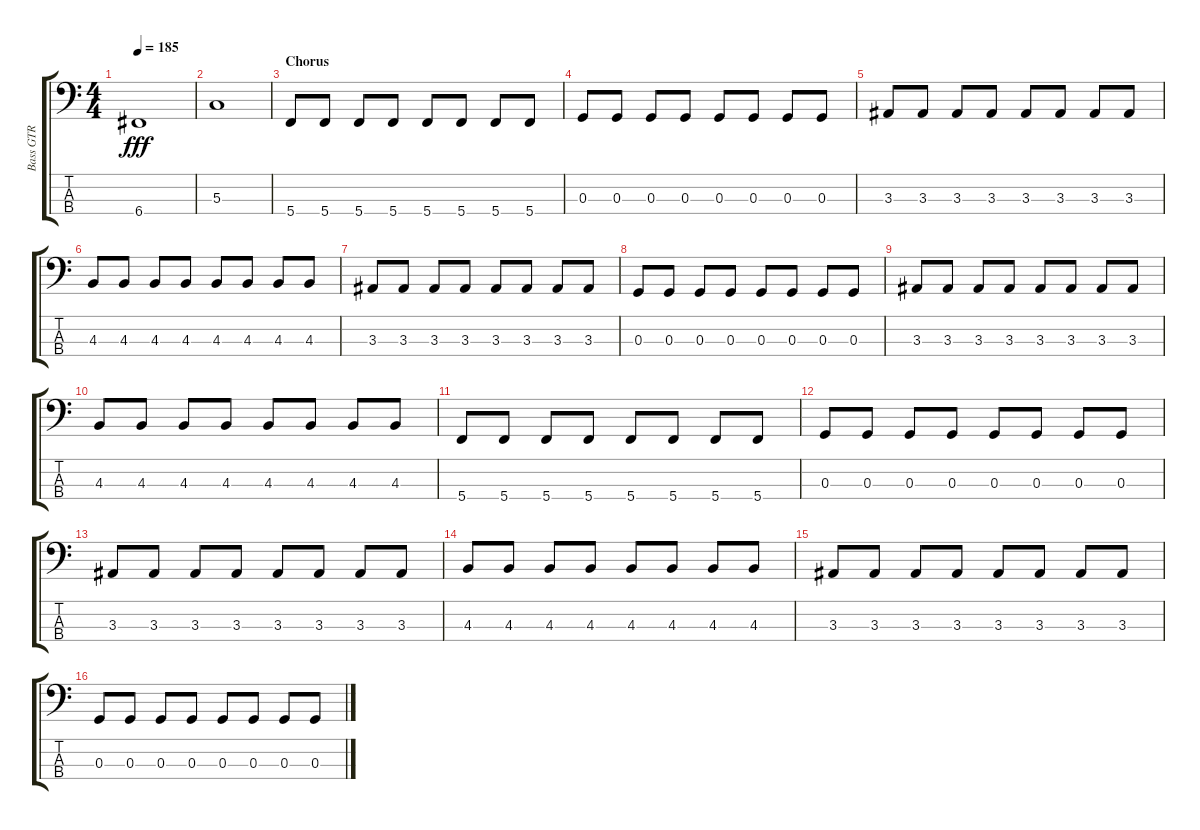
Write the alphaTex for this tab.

\track ("Bass GTR" "Bass GTR") {instrument electricbassfinger}
\staff {score tabs}
\tuning (F2 C2 G1 C1) {hide}
\ts (4 4)
\tempo 185
\clef f4
\ks aminor
6.4.1{dy fff} |
5.3.1 |
\section ("" "Chorus")
5.4.8 5.4.8 5.4.8 5.4.8 5.4.8 5.4.8 5.4.8 5.4.8 |
0.3.8 0.3.8 0.3.8 0.3.8 0.3.8 0.3.8 0.3.8 0.3.8 |
3.3.8 3.3.8 3.3.8 3.3.8 3.3.8 3.3.8 3.3.8 3.3.8 |
4.3.8 4.3.8 4.3.8 4.3.8 4.3.8 4.3.8 4.3.8 4.3.8 |
3.3.8 3.3.8 3.3.8 3.3.8 3.3.8 3.3.8 3.3.8 3.3.8 |
0.3.8 0.3.8 0.3.8 0.3.8 0.3.8 0.3.8 0.3.8 0.3.8 |
3.3.8 3.3.8 3.3.8 3.3.8 3.3.8 3.3.8 3.3.8 3.3.8 |
4.3.8 4.3.8 4.3.8 4.3.8 4.3.8 4.3.8 4.3.8 4.3.8 |
5.4.8 5.4.8 5.4.8 5.4.8 5.4.8 5.4.8 5.4.8 5.4.8 |
0.3.8 0.3.8 0.3.8 0.3.8 0.3.8 0.3.8 0.3.8 0.3.8 |
3.3.8 3.3.8 3.3.8 3.3.8 3.3.8 3.3.8 3.3.8 3.3.8 |
4.3.8 4.3.8 4.3.8 4.3.8 4.3.8 4.3.8 4.3.8 4.3.8 |
3.3.8 3.3.8 3.3.8 3.3.8 3.3.8 3.3.8 3.3.8 3.3.8 |
0.3.8 0.3.8 0.3.8 0.3.8 0.3.8 0.3.8 0.3.8 0.3.8
